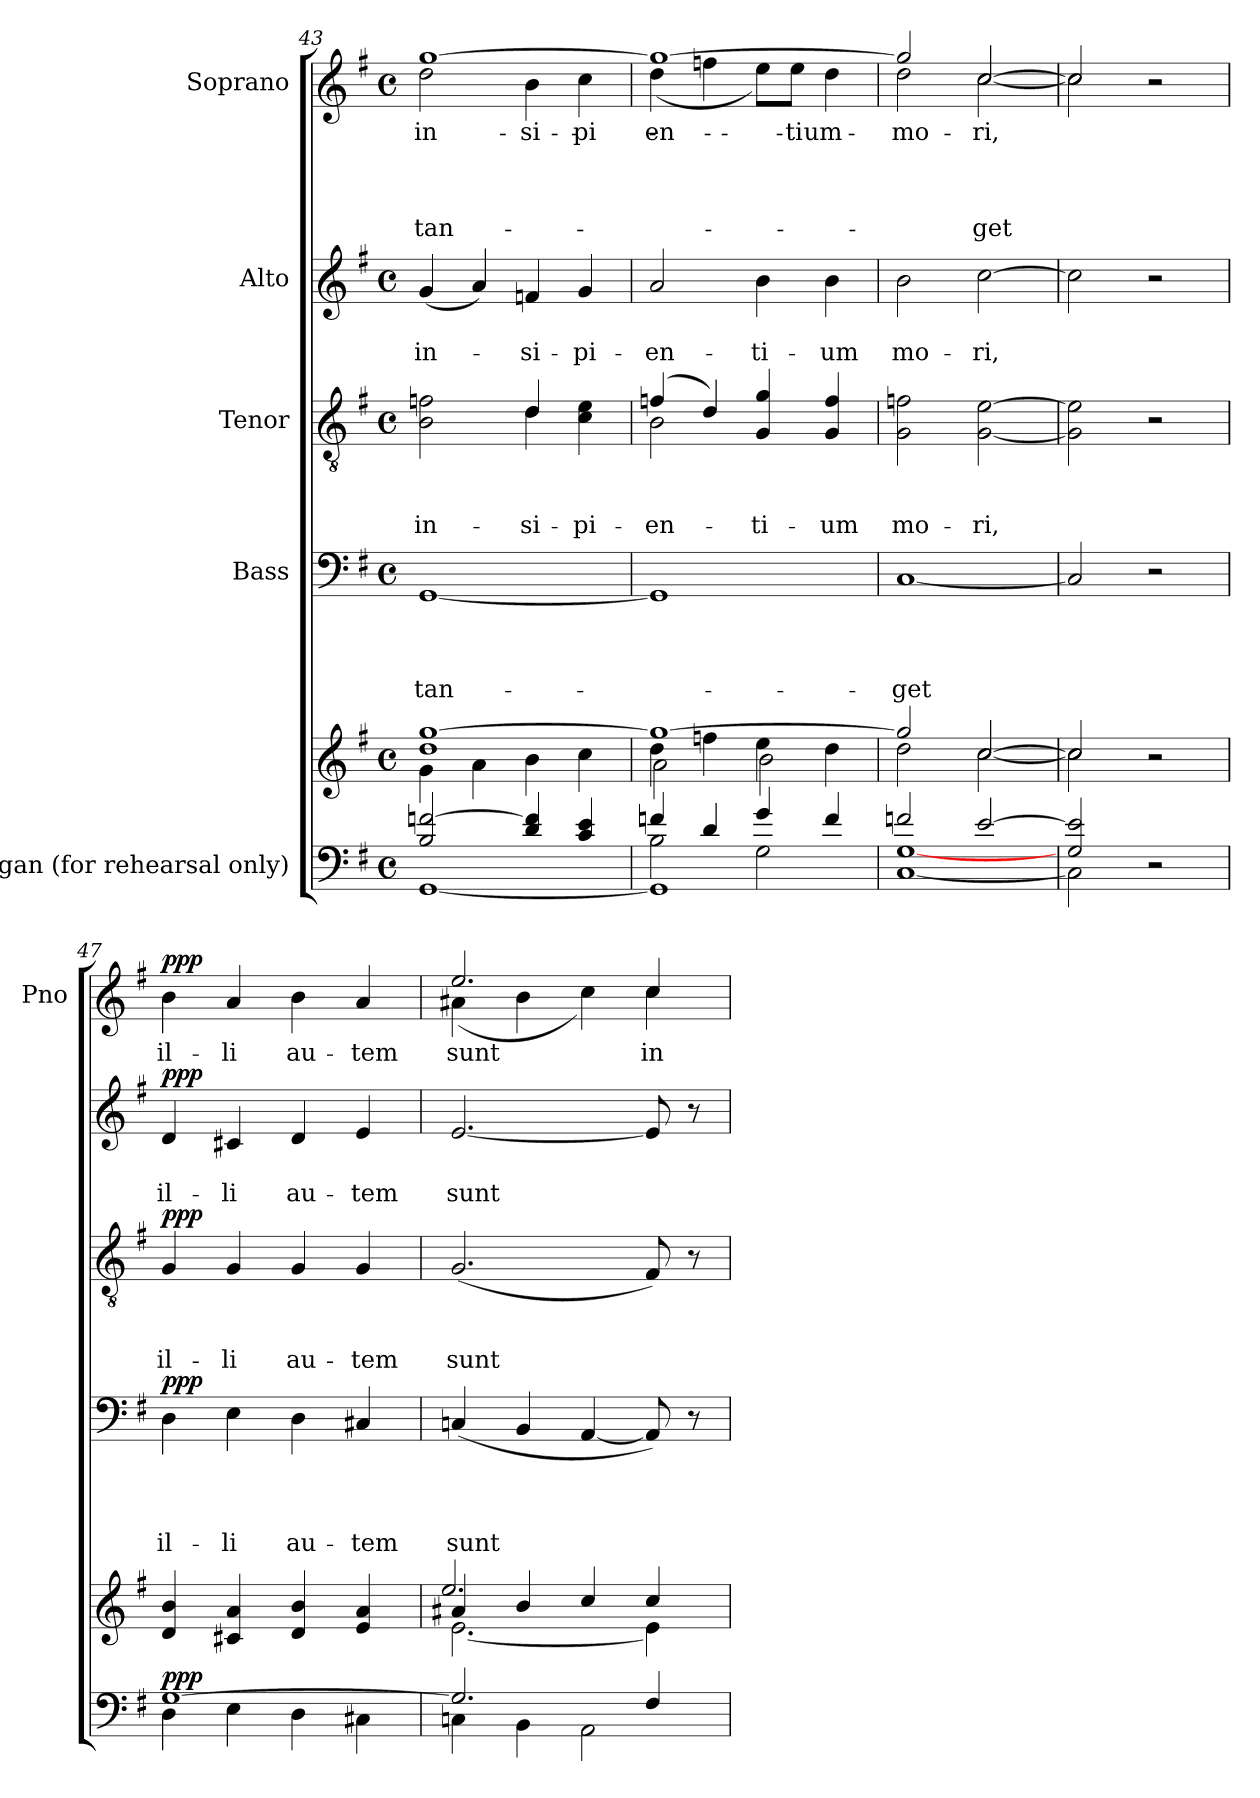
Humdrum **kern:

**kern	**kern	**dynam	**kern	**text	**text	**text	**text	**dynam	**kern	**text	**text	**text	**dynam	**kern	**text	**text	**dynam	**kern	**text	**text	**text	**text	**text	**dynam
*part5	*part5	*part5	*part4	*part4	*part4	*part4	*part4	*part4	*part3	*part3	*part3	*part3	*part3	*part2	*part2	*part2	*part2	*part1	*part1	*part1	*part1	*part1	*part1	*part1
*staff6	*staff5	*staff5/6	*staff4	*staff4	*staff4	*staff4	*staff4	*staff4	*staff3	*staff3	*staff3	*staff3	*staff3	*staff2	*staff2	*staff2	*staff2	*staff1	*staff1	*staff1	*staff1	*staff1	*staff1	*staff1
*I"Organ (for  rehearsal only)	*	*	*I"Bass	*	*	*	*	*	*I"Tenor	*	*	*	*	*I"Alto	*	*	*	*I"Soprano	*	*	*	*	*	*
*	*	*	*	*	*	*	*	*	*	*	*	*	*	*	*	*	*	*I'Pno	*	*	*	*	*	*
*clefF4	*clefG2	*	*clefF4	*	*	*	*	*	*clefGv2	*	*	*	*	*clefG2	*	*	*	*clefG2	*	*	*	*	*	*
*k[f#]	*k[f#]	*	*k[f#]	*	*	*	*	*	*k[f#]	*	*	*	*	*k[f#]	*	*	*	*k[f#]	*	*	*	*	*	*
*G:	*G:	*	*G:	*	*	*	*	*	*G:	*	*	*	*	*G:	*	*	*	*G:	*	*	*	*	*	*
*M4/4	*M4/4	*	*M4/4	*	*	*	*	*	*M4/4	*	*	*	*	*M4/4	*	*	*	*M4/4	*	*	*	*	*	*
*met(c)	*met(c)	*	*met(c)	*	*	*	*	*	*met(c)	*	*	*	*	*met(c)	*	*	*	*met(c)	*	*	*	*	*	*
=43	=43	=43	=43	=43	=43	=43	=43	=43	=43	=43	=43	=43	=43	=43	=43	=43	=43	=43	=43	=43	=43	=43	=43	=43
*^	*^	*	*	*	*	*	*	*	*^	*	*	*	*	*	*	*	*	*^	*	*	*	*	*	*
2B/ [>2fn/	[<1GG	1dd [>1gg	4g\	.	[1GG	.	.	.	tan-	.	2B\ 2fn\	2ryy	.	.	in-	.	(4g/	.	in-	.	[>1gg	2dd\	in-	.	.	.	tan-	.
.	.	.	4a\	.	.	.	.	.	.	.	.	.	.	.	.	.	4a/)	.	.	.	.	.	.	.	.	.	.	.
4d/ 4f/]	.	.	4b\	.	.	.	.	.	.	.	4d\	4d/	.	.	-si-	.	4fn/	.	-si-	.	.	4b\	-si-	.	.	.	.	.
4c/ 4e/	.	.	4cc\	.	.	.	.	.	.	.	4c\ 4e\	4ryy	.	.	-pi-	.	4g/	.	-pi-	.	.	4cc\	-pi-	.	.	.	.	.
=44	=44	=44	=44	=44	=44	=44	=44	=44	=44	=44	=44	=44	=44	=44	=44	=44	=44	=44	=44	=44	=44	=44	=44	=44	=44	=44	=44	=44
*	*^	*	*^	*	*	*	*	*	*	*	*	*	*	*	*	*	*	*	*	*	*	*	*	*	*	*	*	*
4fn/	1GG]	2B\	1gg_	4dd\	2a\	.	1GG]	.	.	.	-­-	.	(4fn/	2B\	.	.	-en-	.	2a/	.	-en-	.	1gg_	(4dd\	-en-	.	.	.	-­-	.
4d/	.	.	.	4ffn\	.	.	.	.	.	.	.	.	4d/)	.	.	.	.	.	.	.	.	.	.	4ffn\	.	.	.	.	.	.
4g/	.	2G\	.	4ee\	2b\	.	.	.	.	.	.	.	4G/ 4g/	2ryy	.	.	-ti-	.	4b\	.	-ti-	.	.	8ee\L)	.	.	.	.	.	.
.	.	.	.	.	.	.	.	.	.	.	.	.	.	.	.	.	.	.	.	.	.	.	.	8ee\J	-ti-	.	.	.	.	.
4f/	.	.	.	4dd\	.	.	.	.	.	.	.	.	4G/ 4f/	.	.	.	-um	.	4b\	.	-um	.	.	4dd\	-um	.	.	.	.	.
*	*v	*v	*	*	*	*	*	*	*	*	*	*	*v	*v	*	*	*	*	*	*	*	*	*	*	*	*	*	*	*	*
*	*	*	*v	*v	*	*	*	*	*	*	*	*	*	*	*	*	*	*	*	*	*	*	*	*	*	*	*	*
=45	=45	=45	=45	=45	=45	=45	=45	=45	=45	=45	=45	=45	=45	=45	=45	=45	=45	=45	=45	=45	=45	=45	=45	=45	=45	=45	=45
2fn/	[<1C [<1G	2gg/]	2dd\	.	[1C	.	.	.	-get	.	2G\ 2fn\	.	.	mo-	.	2b\	.	mo-	.	2gg/]	2dd\	mo-	.	.	.	-­	.
[>2e/	.	[>2cc/	[<2cc\	.	.	.	.	.	.	.	[2G\ [2e\	.	.	-ri,	.	[2cc\	.	-ri,	.	[>2cc/	[<2cc\	-ri,	.	.	.	get	.
=46	=46	=46	=46	=46	=46	=46	=46	=46	=46	=46	=46	=46	=46	=46	=46	=46	=46	=46	=46	=46	=46	=46	=46	=46	=46	=46	=46
2G/ 2e/]	2C\]	2cc/]	2cc\]	.	2C/]	.	.	.	.	.	2G\] 2e\]	.	.	.	.	2cc\]	.	.	.	2cc/]	2cc\]	.	.	.	.	.	.
2r	2ryy	2r	2ryy	.	2r	.	.	.	.	.	2r	.	.	.	.	2r	.	.	.	2r	2ryy	.	.	.	.	.	.
=47	=47	=47	=47	=47	=47	=47	=47	=47	=47	=47	=47	=47	=47	=47	=47	=47	=47	=47	=47	=47	=47	=47	=47	=47	=47	=47	=47
!	!	!	!	!	!	!	!	!	!	!	!	!	!	!	!	!	!	!	!	!LO:TX:a:t=Adagio molto	!	!	!	!	!	!	!
!	!	!LO:TX:a:t=Adagio molto	!	!	!	!	!	!	!	!	!	!	!	!	!	!	!	!	!	!	!	!	!	!	!	!	!
!	!	!	!	!LO:DY:a=2	!	!	!	!	!	!LO:DY:a	!	!	!	!	!LO:DY:a	!	!	!	!LO:DY:a	!	!	!	!	!	!	!	!LO:DY:a
*	*	*v	*v	*	*	*	*	*	*	*	*	*	*	*	*	*	*	*	*	*v	*v	*	*	*	*	*	*
[>1G	4D\	4d/ 4b/	ppp	4D\	.	.	.	il-	ppp	4G/	.	.	il-	ppp	4d/	.	il-	ppp	4b\	il-	.	.	.	.	ppp
.	4E\	4c#X/ 4a/	.	4E\	.	.	.	-li	.	4G/	.	.	-li	.	4c#X/	.	-li	.	4a/	-li	.	.	.	.	.
.	4D\	4d/ 4b/	.	4D\	.	.	.	au-	.	4G/	.	.	au-	.	4d/	.	au-	.	4b\	au-	.	.	.	.	.
.	4C#X\	4e/ 4a/	.	4C#X/	.	.	.	-tem	.	4G/	.	.	-tem	.	4e/	.	-tem	.	4a/	-tem	.	.	.	.	.
!!LO:PB:g=z
=48	=48	=48	=48	=48	=48	=48	=48	=48	=48	=48	=48	=48	=48	=48	=48	=48	=48	=48	=48	=48	=48	=48	=48	=48	=48
*	*	*^	*	*	*	*	*	*	*	*	*	*	*	*	*	*	*	*	*^	*	*	*	*	*	*
*	*	*	*^	*	*	*	*	*	*	*	*	*	*	*	*	*	*	*	*	*	*	*	*	*	*	*	*
2.G/]	4Cn\	4a#X/	[<2.e\	2.ee/	.	(4Cn/	.	.	.	sunt	.	(2.G/	.	.	sunt	.	[2.e/	.	sunt	.	2.ee/	(4a#X\	sunt	.	.	.	.	.
.	4BB\	4b/	.	.	.	4BB/	.	.	.	.	.	.	.	.	.	.	.	.	.	.	.	4b\	.	.	.	.	.	.
.	2AA\	4cc/	.	.	.	[4AA/	.	.	.	.	.	.	.	.	.	.	.	.	.	.	.	4cc\)	.	.	.	.	.	.
4F#/	.	4cc/	4e\]	4ryy	.	8AA/])	.	.	.	.	.	8F#/)	.	.	.	.	8e/]	.	.	.	4cc/	4cc\	in	.	.	.	.	.
.	.	.	.	.	.	8r	.	.	.	.	.	8r	.	.	.	.	8r	.	.	.	.	.	.	.	.	.	.	.
*v	*v	*	*	*	*	*	*	*	*	*	*	*	*	*	*	*	*	*	*	*	*v	*v	*	*	*	*	*	*
*	*v	*v	*v	*	*	*	*	*	*	*	*	*	*	*	*	*	*	*	*	*	*	*	*	*	*	*
=	=	=	=	=	=	=	=	=	=	=	=	=	=	=	=	=	=	=	=	=	=	=	=	=
*-	*-	*-	*-	*-	*-	*-	*-	*-	*-	*-	*-	*-	*-	*-	*-	*-	*-	*-	*-	*-	*-	*-	*-	*-
